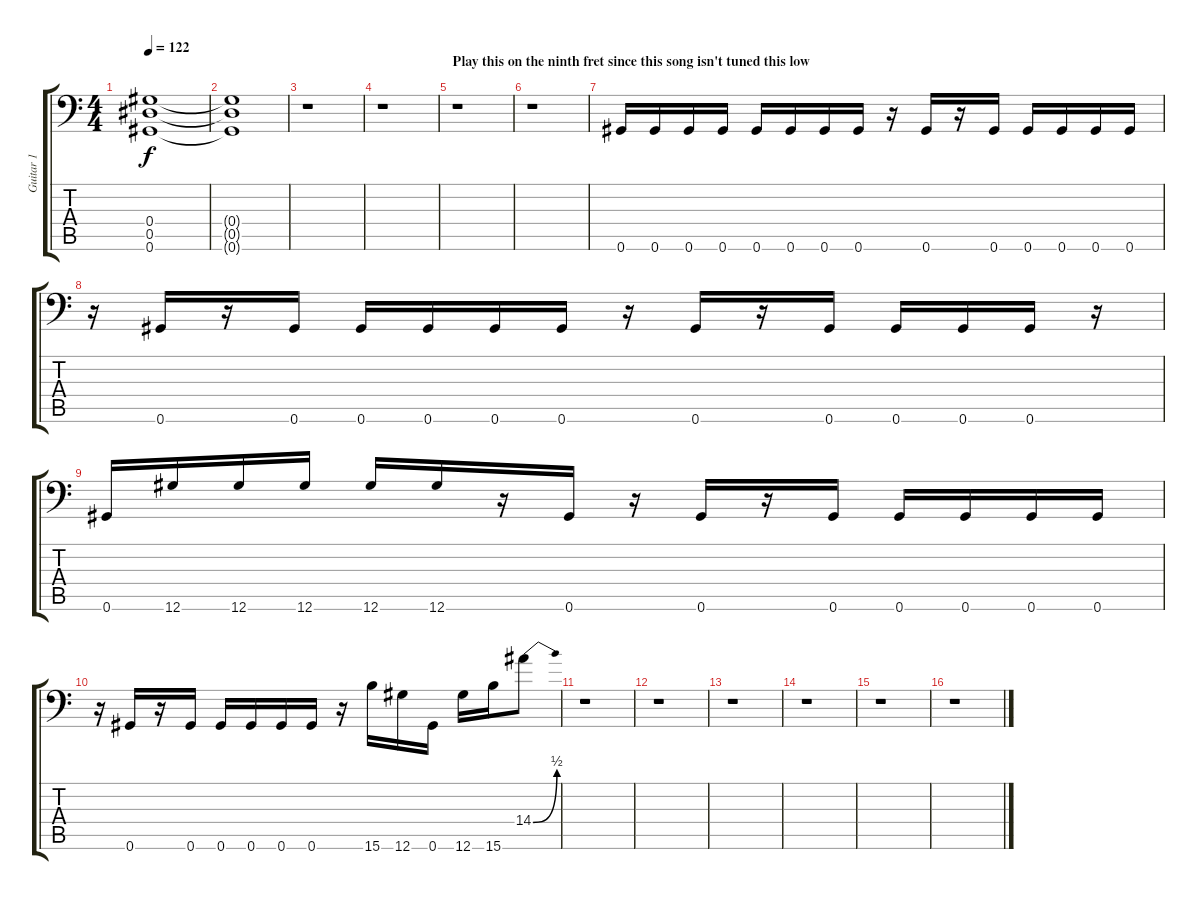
\track ("Guitar 1" "Guitar 1") {instrument distortionguitar}
\staff {score tabs}
\tuning (Bb3 F3 Db3 Ab2 Eb2 Ab1) {hide}
\ts (4 4)
\tempo 122
\clef f4
\ks c
(0.4{t} 0.5{t} 0.6{t}).1{dy f} |
(0.4{t} 0.5{t} 0.6{t}).1 |
r.1 |
r.1 |
\section ("" "Play this on the ninth fret since this song isn't tuned this low")
r.1 |
r.1 |
0.6.16 0.6.16 0.6.16 0.6.16 0.6.16 0.6.16 0.6.16 0.6.16 r.16 0.6.16 r.16 0.6.16 0.6.16 0.6.16 0.6.16 0.6.16 |
r.16 0.6.16 r.16 0.6.16 0.6.16 0.6.16 0.6.16 0.6.16 r.16 0.6.16 r.16 0.6.16 0.6.16 0.6.16 0.6.16 r.16 |
0.6.16 12.6.16 12.6.16 12.6.16 12.6.16 12.6.16 r.16 0.6.16 r.16 0.6.16 r.16 0.6.16 0.6.16 0.6.16 0.6.16 0.6.16 |
r.16 0.6.16 r.16 0.6.16 0.6.16 0.6.16 0.6.16 0.6.16 r.16 15.6.16 12.6.16 0.6.16 12.6.16 15.6.16 14.4{be (bend 0 0 60 2)}.8 |
r.1 |
r.1 |
r.1 |
r.1 |
r.1 |
r.1
